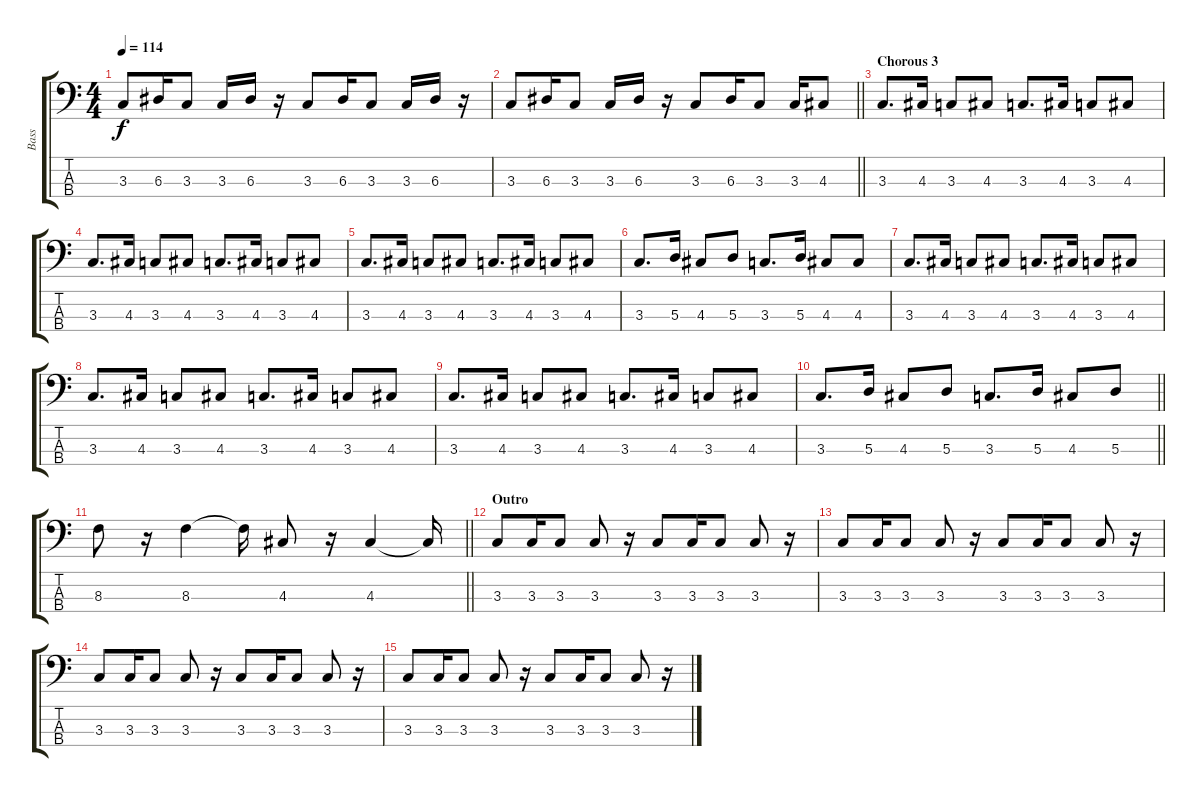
\track ("Bass" "Bass") {instrument electricbassfinger}
\staff {score tabs}
\tuning (G2 D2 A1 E1) {hide}
\ts (4 4)
\tempo 114
\clef f4
\ks c
3.3.8{dy f} 6.3.16 3.3.8 3.3.16 6.3.16 r.16 3.3.8 6.3.16 3.3.8 3.3.16 6.3.16 r.16 |
\barLineRight lightlight
3.3.8 6.3.16 3.3.8 3.3.16 6.3.16 r.16 3.3.8 6.3.16 3.3.8 3.3.16 4.3.8 |
\section ("" "Chorous 3")
3.3.8{d} 4.3.16 3.3.8 4.3.8 3.3.8{d} 4.3.16 3.3.8 4.3.8 |
3.3.8{d} 4.3.16 3.3.8 4.3.8 3.3.8{d} 4.3.16 3.3.8 4.3.8 |
3.3.8{d} 4.3.16 3.3.8 4.3.8 3.3.8{d} 4.3.16 3.3.8 4.3.8 |
3.3.8{d} 5.3.16 4.3.8 5.3.8 3.3.8{d} 5.3.16 4.3.8 4.3.8 |
3.3.8{d} 4.3.16 3.3.8 4.3.8 3.3.8{d} 4.3.16 3.3.8 4.3.8 |
3.3.8{d} 4.3.16 3.3.8 4.3.8 3.3.8{d} 4.3.16 3.3.8 4.3.8 |
3.3.8{d} 4.3.16 3.3.8 4.3.8 3.3.8{d} 4.3.16 3.3.8 4.3.8 |
\barLineRight lightlight
3.3.8{d} 5.3.16 4.3.8 5.3.8 3.3.8{d} 5.3.16 4.3.8 5.3.8 |
\section ("" "")
\barLineRight lightlight
8.3.8 r.16 8.3.4 8.3{t}.16 4.3.8 r.16 4.3.4 4.3{t}.16 |
\section ("" "Outro")
3.3.8 3.3.16 3.3.8 3.3.8 r.16 3.3.8 3.3.16 3.3.8 3.3.8 r.16 |
3.3.8 3.3.16 3.3.8 3.3.8 r.16 3.3.8 3.3.16 3.3.8 3.3.8 r.16 |
3.3.8 3.3.16 3.3.8 3.3.8 r.16 3.3.8 3.3.16 3.3.8 3.3.8 r.16 |
3.3.8 3.3.16 3.3.8 3.3.8 r.16 3.3.8 3.3.16 3.3.8 3.3.8 r.16
